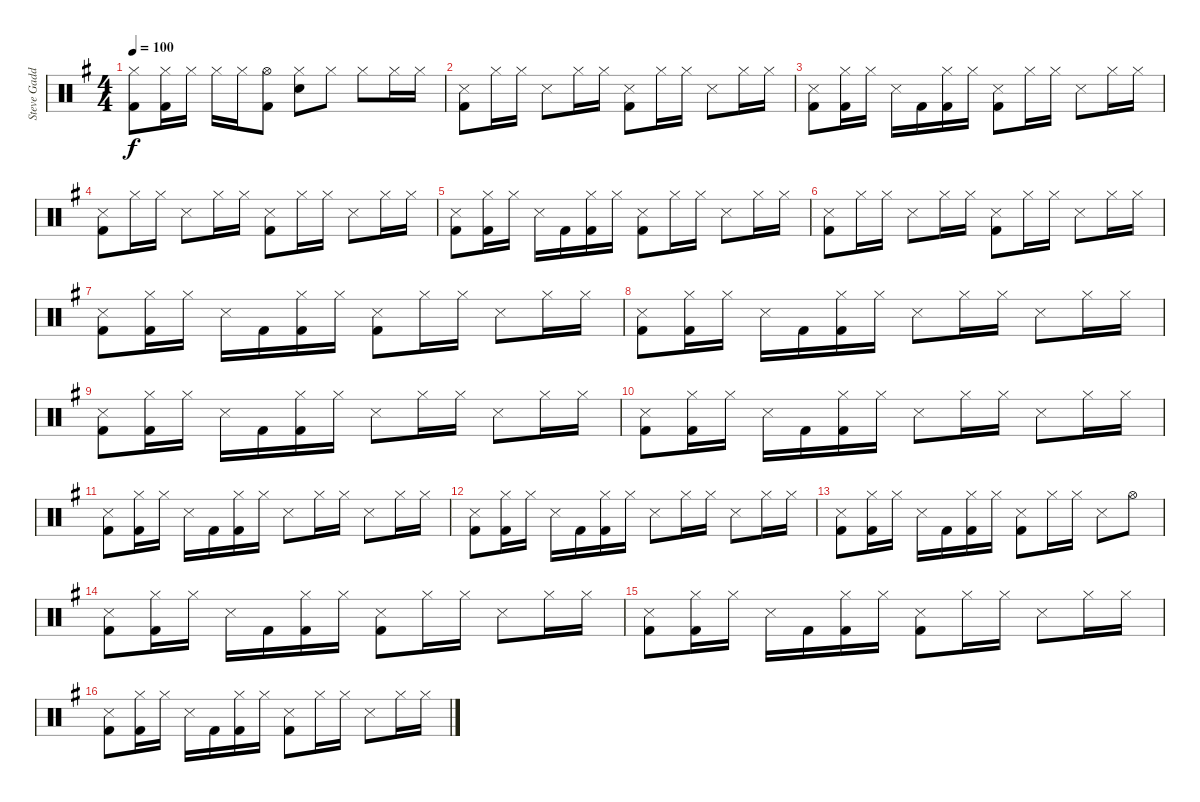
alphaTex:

\track ("Steve Gadd Drums" "Steve Gadd") {instrument percussion}
\staff {score}
\articulation defaults
\ts (4 4)
\tempo 100
\clef neutral
\ks g
("Hi-Hat (closed)" "Kick (hit) 2").8{dy f} ("Hi-Hat (closed)" "Kick (hit) 2").16 "Hi-Hat (closed)".16 "Hi-Hat (closed)".16 "Hi-Hat (closed)".16 ("Hi-Hat (open)" "Kick (hit) 2").8 ("Hi-Hat (closed)" "Snare (hit) 2").8 "Hi-Hat (closed)".8 "Hi-Hat (closed)".8 "Hi-Hat (closed)".16 "Hi-Hat (closed)".16 |
("Snare (side stick) 3" "Kick (hit) 2").8 "Hi-Hat (closed)".16 "Hi-Hat (closed)".16 "Snare (side stick) 3".8 "Hi-Hat (closed)".16 "Hi-Hat (closed)".16 ("Snare (side stick) 3" "Kick (hit) 2").8 "Hi-Hat (closed)".16 "Hi-Hat (closed)".16 "Snare (side stick) 3".8 "Hi-Hat (closed)".16 "Hi-Hat (closed)".16 |
("Snare (side stick) 3" "Kick (hit) 2").8 ("Hi-Hat (closed)" "Kick (hit) 2").16 "Hi-Hat (closed)".16 "Snare (side stick) 3".16 "Kick (hit) 2".16 ("Hi-Hat (closed)" "Kick (hit) 2").16 "Hi-Hat (closed)".16 ("Snare (side stick) 3" "Kick (hit) 2").8 "Hi-Hat (closed)".16 "Hi-Hat (closed)".16 "Snare (side stick) 3".8 "Hi-Hat (closed)".16 "Hi-Hat (closed)".16 |
("Snare (side stick) 3" "Kick (hit) 2").8 "Hi-Hat (closed)".16 "Hi-Hat (closed)".16 "Snare (side stick) 3".8 "Hi-Hat (closed)".16 "Hi-Hat (closed)".16 ("Snare (side stick) 3" "Kick (hit) 2").8 "Hi-Hat (closed)".16 "Hi-Hat (closed)".16 "Snare (side stick) 3".8 "Hi-Hat (closed)".16 "Hi-Hat (closed)".16 |
("Snare (side stick) 3" "Kick (hit) 2").8 ("Hi-Hat (closed)" "Kick (hit) 2").16 "Hi-Hat (closed)".16 "Snare (side stick) 3".16 "Kick (hit) 2".16 ("Hi-Hat (closed)" "Kick (hit) 2").16 "Hi-Hat (closed)".16 ("Snare (side stick) 3" "Kick (hit) 2").8 "Hi-Hat (closed)".16 "Hi-Hat (closed)".16 "Snare (side stick) 3".8 "Hi-Hat (closed)".16 "Hi-Hat (closed)".16 |
("Snare (side stick) 3" "Kick (hit) 2").8 "Hi-Hat (closed)".16 "Hi-Hat (closed)".16 "Snare (side stick) 3".8 "Hi-Hat (closed)".16 "Hi-Hat (closed)".16 ("Snare (side stick) 3" "Kick (hit) 2").8 "Hi-Hat (closed)".16 "Hi-Hat (closed)".16 "Snare (side stick) 3".8 "Hi-Hat (closed)".16 "Hi-Hat (closed)".16 |
("Snare (side stick) 3" "Kick (hit) 2").8 ("Hi-Hat (closed)" "Kick (hit) 2").16 "Hi-Hat (closed)".16 "Snare (side stick) 3".16 "Kick (hit) 2".16 ("Hi-Hat (closed)" "Kick (hit) 2").16 "Hi-Hat (closed)".16 ("Snare (side stick) 3" "Kick (hit) 2").8 "Hi-Hat (closed)".16 "Hi-Hat (closed)".16 "Snare (side stick) 3".8 "Hi-Hat (closed)".16 "Hi-Hat (closed)".16 |
("Snare (side stick) 3" "Kick (hit) 2").8 ("Hi-Hat (closed)" "Kick (hit) 2").16 "Hi-Hat (closed)".16 "Snare (side stick) 3".16 "Kick (hit) 2".16 ("Hi-Hat (closed)" "Kick (hit) 2").16 "Hi-Hat (closed)".16 "Snare (side stick) 3".8 "Hi-Hat (closed)".16 "Hi-Hat (closed)".16 "Snare (side stick) 3".8 "Hi-Hat (closed)".16 "Hi-Hat (closed)".16 |
("Snare (side stick) 3" "Kick (hit) 2").8 ("Hi-Hat (closed)" "Kick (hit) 2").16 "Hi-Hat (closed)".16 "Snare (side stick) 3".16 "Kick (hit) 2".16 ("Hi-Hat (closed)" "Kick (hit) 2").16 "Hi-Hat (closed)".16 "Snare (side stick) 3".8 "Hi-Hat (closed)".16 "Hi-Hat (closed)".16 "Snare (side stick) 3".8 "Hi-Hat (closed)".16 "Hi-Hat (closed)".16 |
("Snare (side stick) 3" "Kick (hit) 2").8 ("Hi-Hat (closed)" "Kick (hit) 2").16 "Hi-Hat (closed)".16 "Snare (side stick) 3".16 "Kick (hit) 2".16 ("Hi-Hat (closed)" "Kick (hit) 2").16 "Hi-Hat (closed)".16 "Snare (side stick) 3".8 "Hi-Hat (closed)".16 "Hi-Hat (closed)".16 "Snare (side stick) 3".8 "Hi-Hat (closed)".16 "Hi-Hat (closed)".16 |
("Snare (side stick) 3" "Kick (hit) 2").8 ("Hi-Hat (closed)" "Kick (hit) 2").16 "Hi-Hat (closed)".16 "Snare (side stick) 3".16 "Kick (hit) 2".16 ("Hi-Hat (closed)" "Kick (hit) 2").16 "Hi-Hat (closed)".16 "Snare (side stick) 3".8 "Hi-Hat (closed)".16 "Hi-Hat (closed)".16 "Snare (side stick) 3".8 "Hi-Hat (closed)".16 "Hi-Hat (closed)".16 |
("Snare (side stick) 3" "Kick (hit) 2").8 ("Hi-Hat (closed)" "Kick (hit) 2").16 "Hi-Hat (closed)".16 "Snare (side stick) 3".16 "Kick (hit) 2".16 ("Hi-Hat (closed)" "Kick (hit) 2").16 "Hi-Hat (closed)".16 "Snare (side stick) 3".8 "Hi-Hat (closed)".16 "Hi-Hat (closed)".16 "Snare (side stick) 3".8 "Hi-Hat (closed)".16 "Hi-Hat (closed)".16 |
("Snare (side stick) 3" "Kick (hit) 2").8 ("Hi-Hat (closed)" "Kick (hit) 2").16 "Hi-Hat (closed)".16 "Snare (side stick) 3".16 "Kick (hit) 2".16 ("Hi-Hat (closed)" "Kick (hit) 2").16 "Hi-Hat (closed)".16 ("Snare (side stick) 3" "Kick (hit) 2").8 "Hi-Hat (closed)".16 "Hi-Hat (closed)".16 "Snare (side stick) 3".8 "Hi-Hat (open)".8 |
("Snare (side stick) 3" "Kick (hit) 2").8 ("Hi-Hat (closed)" "Kick (hit) 2").16 "Hi-Hat (closed)".16 "Snare (side stick) 3".16 "Kick (hit) 2".16 ("Hi-Hat (closed)" "Kick (hit) 2").16 "Hi-Hat (closed)".16 ("Snare (side stick) 3" "Kick (hit) 2").8 "Hi-Hat (closed)".16 "Hi-Hat (closed)".16 "Snare (side stick) 3".8 "Hi-Hat (closed)".16 "Hi-Hat (closed)".16 |
("Snare (side stick) 3" "Kick (hit) 2").8 ("Hi-Hat (closed)" "Kick (hit) 2").16 "Hi-Hat (closed)".16 "Snare (side stick) 3".16 "Kick (hit) 2".16 ("Hi-Hat (closed)" "Kick (hit) 2").16 "Hi-Hat (closed)".16 ("Snare (side stick) 3" "Kick (hit) 2").8 "Hi-Hat (closed)".16 "Hi-Hat (closed)".16 "Snare (side stick) 3".8 "Hi-Hat (closed)".16 "Hi-Hat (closed)".16 |
("Snare (side stick) 3" "Kick (hit) 2").8 ("Hi-Hat (closed)" "Kick (hit) 2").16 "Hi-Hat (closed)".16 "Snare (side stick) 3".16 "Kick (hit) 2".16 ("Hi-Hat (closed)" "Kick (hit) 2").16 "Hi-Hat (closed)".16 ("Snare (side stick) 3" "Kick (hit) 2").8 "Hi-Hat (closed)".16 "Hi-Hat (closed)".16 "Snare (side stick) 3".8 "Hi-Hat (closed)".16 "Hi-Hat (closed)".16
